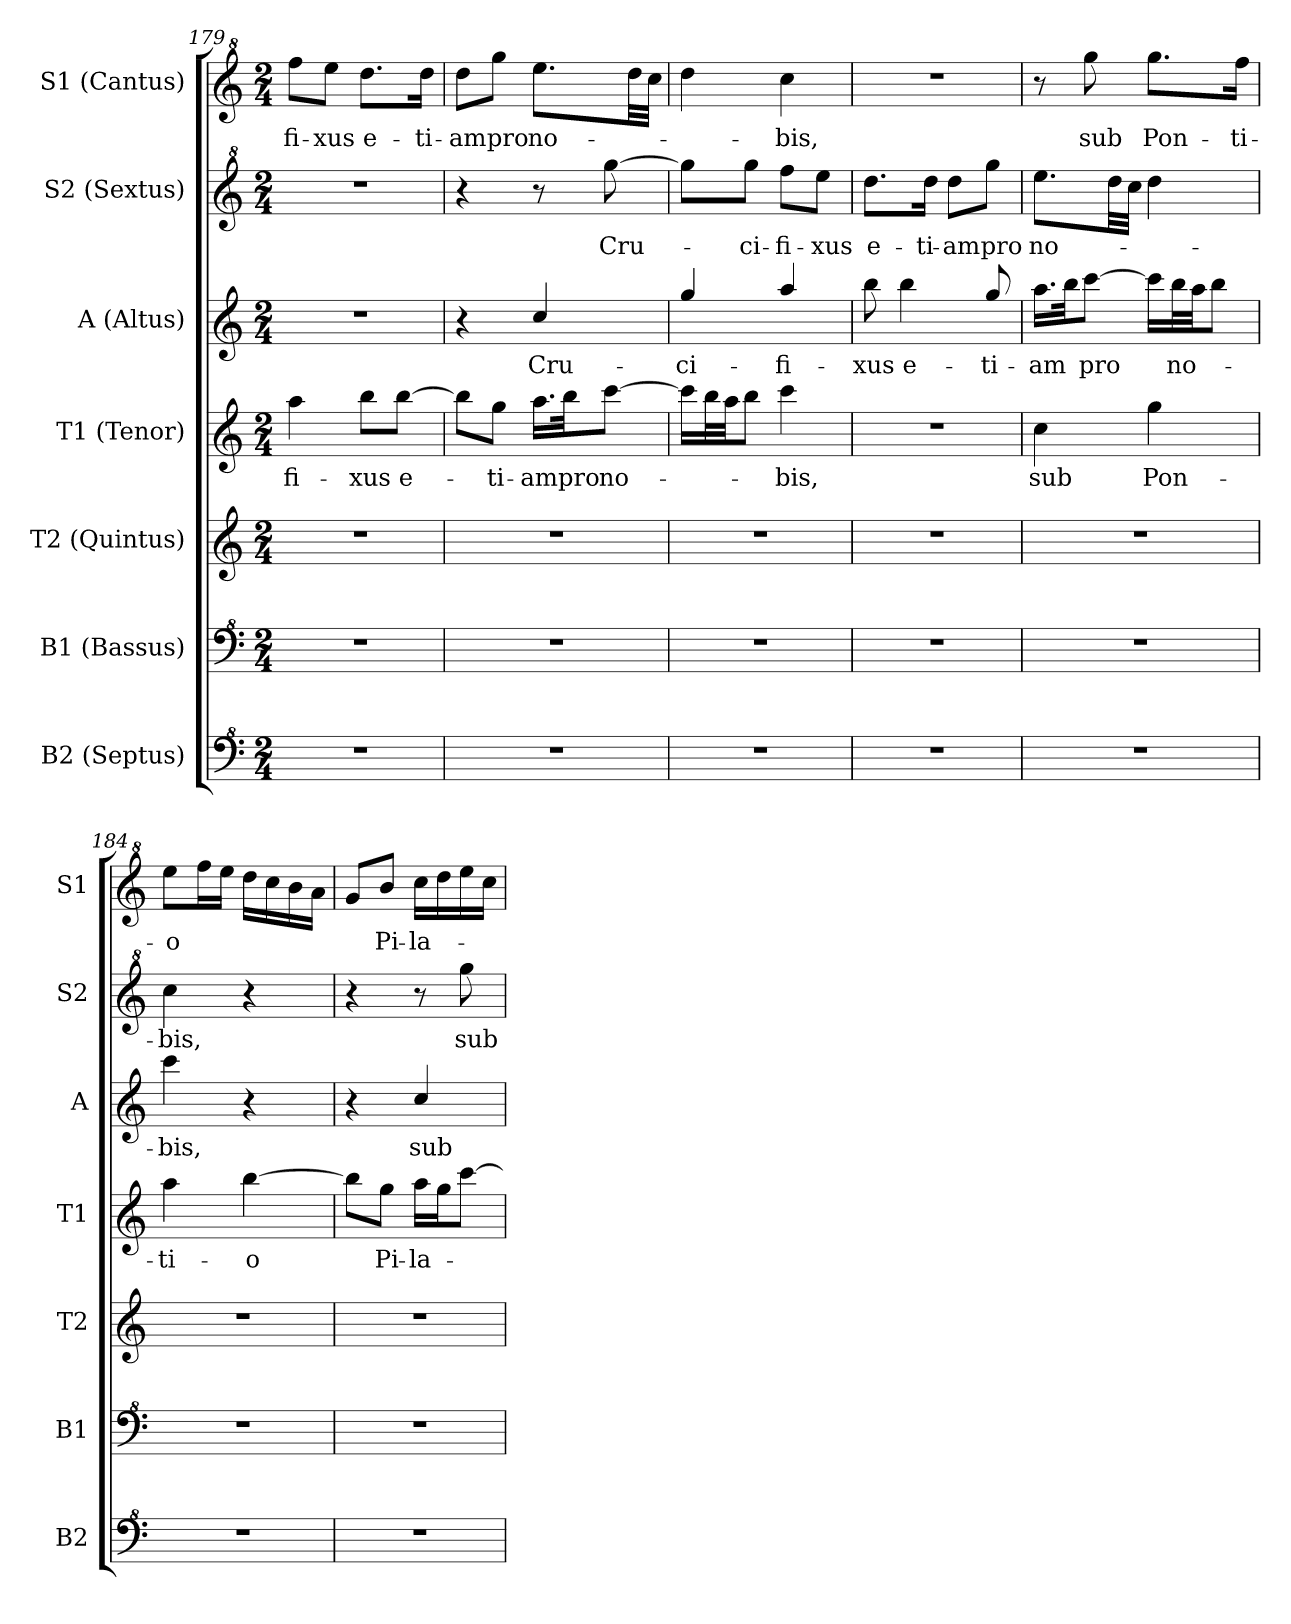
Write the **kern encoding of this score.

**kern	**kern	**kern	**kern	**text	**kern	**text	**kern	**text	**kern	**text
*part7	*part6	*part5	*part4	*part4	*part3	*part3	*part2	*part2	*part1	*part1
*staff7	*staff6	*staff5	*staff4	*staff4	*staff3	*staff3	*staff2	*staff2	*staff1	*staff1
*I"B2 (Septus)	*I"B1 (Bassus)	*I"T2 (Quintus)	*I"T1 (Tenor)	*	*I"A (Altus)	*	*I"S2 (Sextus)	*	*I"S1 (Cantus)	*
*I'B2	*I'B1	*I'T2	*I'T1	*	*I'A	*	*I'S2	*	*I'S1	*
*clefF^4	*clefF^4	*clefG2	*clefG2	*	*clefG2	*	*clefG^2	*	*clefG^2	*
*k[]	*k[]	*k[]	*k[]	*	*k[]	*	*k[]	*	*k[]	*
*M2/4	*M2/4	*M2/4	*M2/4	*	*M2/4	*	*M2/4	*	*M2/4	*
=179	=179	=179	=179	=179	=179	=179	=179	=179	=179	=179
!	!	!	!	!LO:LY:b	!	!	!	!	!	!LO:LY:b
2r	2r	2r	4aa\	-fi-	2r	.	2r	.	8fff\L	-fi-
!	!	!	!	!	!	!	!	!	!	!LO:LY:b
.	.	.	.	.	.	.	.	.	8eee\J	-xus
!	!	!	!	!LO:LY:b	!	!	!	!	!	!LO:LY:b
.	.	.	8bb\L	-xus	.	.	.	.	8.ddd\L	e-
!	!	!	!	!LO:LY:b	!	!	!	!	!	!
.	.	.	[8bb\J	e-	.	.	.	.	.	.
!	!	!	!	!	!	!	!	!	!	!LO:LY:b
.	.	.	.	.	.	.	.	.	16ddd\Jk	-ti-
=180	=180	=180	=180	=180	=180	=180	=180	=180	=180	=180
!	!	!	!	!	!	!	!	!	!	!LO:LY:b
2r	2r	2r	8bb\L]	.	4r	.	4r	.	8ddd\L	-am
!	!	!	!	!LO:LY:b	!	!	!	!	!	!LO:LY:b
.	.	.	8gg\J	-ti-	.	.	.	.	8ggg\J	pro
!	!	!	!	!LO:LY:b	!	!LO:LY:b	!	!	!	!LO:LY:b
.	.	.	16.aa\LL	-am	4cc/	Cru-	8r	.	8.eee\L	no-
!	!	!	!	!LO:LY:b	!	!	!	!	!	!
.	.	.	32bb\JK	pro	.	.	.	.	.	.
!	!	!	!	!LO:LY:b	!	!	!	!LO:LY:b	!	!
.	.	.	[8ccc\J	no-	.	.	[8ggg\	Cru-	.	.
.	.	.	.	.	.	.	.	.	32ddd\LL	.
.	.	.	.	.	.	.	.	.	32ccc\JJJ	.
!!LO:PB:g=z
=181	=181	=181	=181	=181	=181	=181	=181	=181	=181	=181
!	!	!	!	!	!	!LO:LY:b	!	!	!	!
2r	2r	2r	16ccc\LL]	.	4gg/	-ci-	8ggg\L]	.	4ddd\	.
.	.	.	32bb\L	.	.	.	.	.	.	.
.	.	.	32aa\JJ	.	.	.	.	.	.	.
!	!	!	!	!	!	!	!	!LO:LY:b	!	!
.	.	.	8bb\J	.	.	.	8ggg\J	-ci-	.	.
!	!	!	!	!LO:LY:b	!	!LO:LY:b	!	!LO:LY:b	!	!LO:LY:b
.	.	.	4ccc\	-bis,	4aa/	-fi-	8fff\L	-fi-	4ccc\	-bis,
!	!	!	!	!	!	!	!	!LO:LY:b	!	!
.	.	.	.	.	.	.	8eee\J	-xus	.	.
=182	=182	=182	=182	=182	=182	=182	=182	=182	=182	=182
!	!	!	!	!	!	!LO:LY:b	!	!LO:LY:b	!	!
2r	2r	2r	2r	.	8bb\	-xus	8.ddd\L	e-	2r	.
!	!	!	!	!	!	!LO:LY:b	!	!	!	!
.	.	.	.	.	4bb\	e-	.	.	.	.
!	!	!	!	!	!	!	!	!LO:LY:b	!	!
.	.	.	.	.	.	.	16ddd\Jk	-ti-	.	.
!	!	!	!	!	!	!	!	!LO:LY:b	!	!
.	.	.	.	.	.	.	8ddd\L	-am	.	.
!	!	!	!	!	!	!LO:LY:b	!	!LO:LY:b	!	!
.	.	.	.	.	8gg/	-ti-	8ggg\J	pro	.	.
=183	=183	=183	=183	=183	=183	=183	=183	=183	=183	=183
!	!	!	!	!LO:LY:b	!	!LO:LY:b	!	!LO:LY:b	!	!
2r	2r	2r	4cc\	sub	16.aa\LL	-am	8.eee\L	no-	8r	.
.	.	.	.	.	32bb\JK	.	.	.	.	.
!	!	!	!	!	!	!LO:LY:b	!	!	!	!LO:LY:b
.	.	.	.	.	[8ccc\J	pro	.	.	8ggg\	sub
.	.	.	.	.	.	.	32ddd\LL	.	.	.
.	.	.	.	.	.	.	32ccc\JJJ	.	.	.
!	!	!	!	!LO:LY:b	!	!	!	!	!	!LO:LY:b
.	.	.	4gg\	Pon-	16ccc\LL]	.	4ddd\	.	8.ggg\L	Pon-
!	!	!	!	!	!	!LO:LY:b	!	!	!	!
.	.	.	.	.	32bb\L	no-	.	.	.	.
.	.	.	.	.	32aa\JJ	.	.	.	.	.
.	.	.	.	.	8bb\J	.	.	.	.	.
!	!	!	!	!	!	!	!	!	!	!LO:LY:b
.	.	.	.	.	.	.	.	.	16fff\Jk	-ti-
=184	=184	=184	=184	=184	=184	=184	=184	=184	=184	=184
!	!	!	!	!LO:LY:b	!	!LO:LY:b	!	!LO:LY:b	!	!LO:LY:b
2r	2r	2r	4aa\	-ti-	4ccc\	-bis,	4ccc\	-bis,	8eee\L	-o
.	.	.	.	.	.	.	.	.	16fff\L	.
.	.	.	.	.	.	.	.	.	16eee\JJ	.
!	!	!	!	!LO:LY:b	!	!	!	!	!	!
.	.	.	[4bb\	-o	4r	.	4r	.	16ddd\LL	.
.	.	.	.	.	.	.	.	.	16ccc\	.
.	.	.	.	.	.	.	.	.	16bb\	.
.	.	.	.	.	.	.	.	.	16aa\JJ	.
=185	=185	=185	=185	=185	=185	=185	=185	=185	=185	=185
2r	2r	2r	8bb\L]	.	4r	.	4r	.	8gg/L	.
!	!	!	!	!LO:LY:b	!	!	!	!	!	!LO:LY:b
.	.	.	8gg\J	Pi-	.	.	.	.	8bb/J	Pi-
!	!	!	!	!LO:LY:b	!	!LO:LY:b	!	!	!	!LO:LY:b
.	.	.	16aa\LL	-la-	4cc/	sub	8r	.	16ccc\LL	-la-
.	.	.	16gg\J	.	.	.	.	.	16ddd\	.
!	!	!	!	!	!	!	!	!LO:LY:b	!	!
.	.	.	[8ccc\J	.	.	.	8ggg\	sub	16eee\	.
.	.	.	.	.	.	.	.	.	16ccc\JJ	.
=	=	=	=	=	=	=	=	=	=	=
*-	*-	*-	*-	*-	*-	*-	*-	*-	*-	*-
